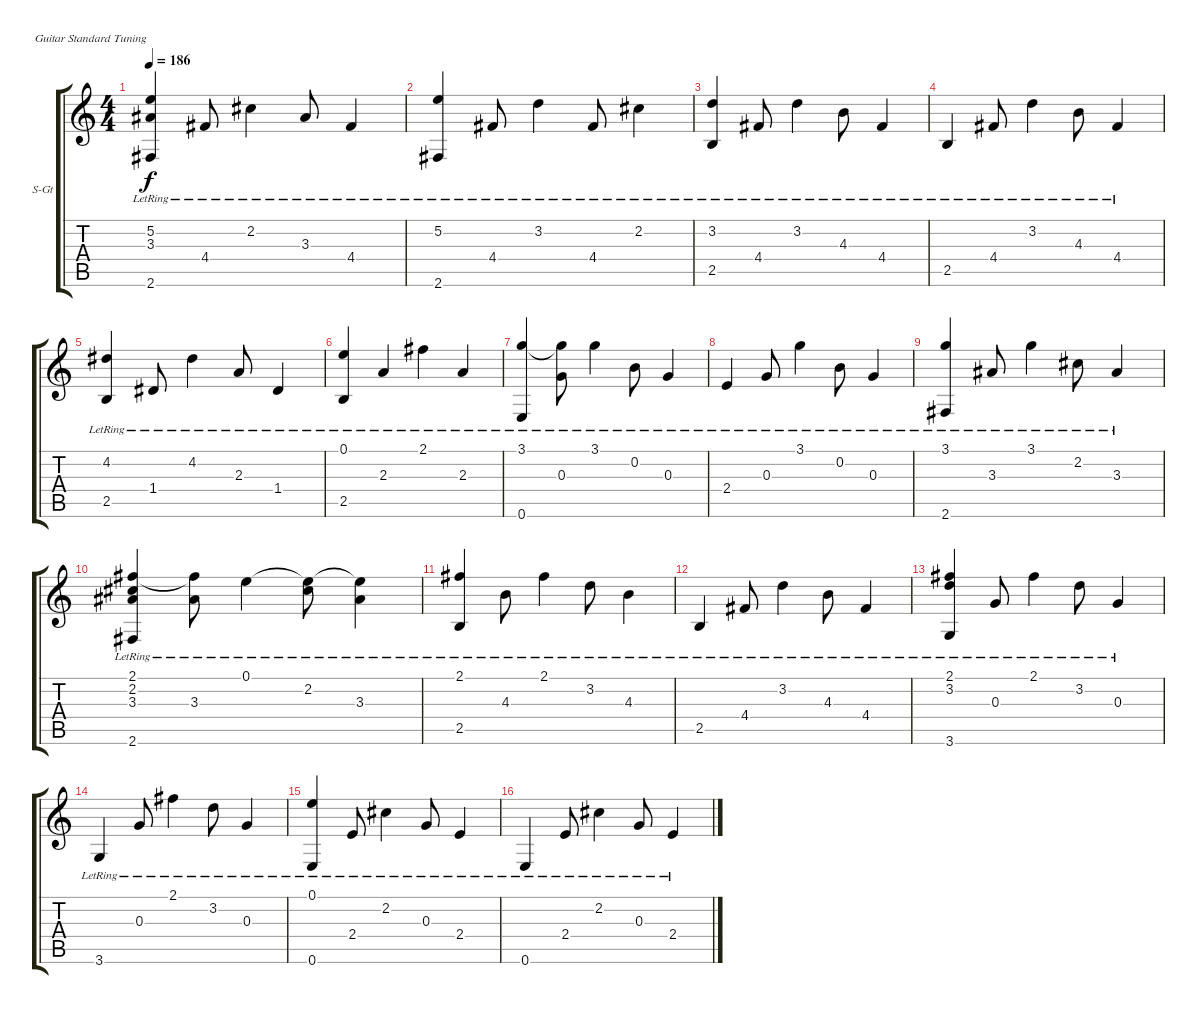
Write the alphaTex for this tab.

\defaultSystemsLayout 4
\bracketExtendMode groupsimilarinstruments
\firstSystemTrackNameOrientation horizontal
\otherSystemsTrackNameOrientation horizontal
\track ("Acoustic Guitar (Fingerstyle)" "S-Gt") {instrument acousticguitarsteel}
\staff {score tabs}
\tuning (E4 B3 G3 D3 A2 E2)
\ts (4 4)
\tempo 186
\clef g2
\ks c
(2.6{lr} 5.2 3.3).4{dy f} 4.4{lr}.8 2.2{lr}.4 3.3{lr}.8 4.4{lr}.4 |
(2.6{lr} 5.2{lr}).4 4.4{lr}.8 3.2{lr}.4 4.4{lr}.8 2.2{lr}.4 |
(2.5{lr} 3.2{lr}).4 4.4{lr}.8 3.2{lr}.4 4.3{lr}.8 4.4{lr}.4 |
2.5{lr}.4 4.4{lr}.8 3.2{lr}.4 4.3{lr}.8 4.4{lr}.4 |
(2.5{lr} 4.2).4 1.4{lr}.8 4.2{lr}.4 2.3{lr}.8 1.4{lr}.4 |
(2.5{lr} 0.1).4 2.3{lr}.4 2.1{lr}.4 2.3{lr}.4 |
(0.6{lr} 3.1{lr}).4 (3.1{lr t} 0.3{lr}).8 3.1{lr}.4 0.2{lr}.8 0.3{lr}.4 |
2.4{lr}.4 0.3{lr}.8 3.1{lr}.4 0.2{lr}.8 0.3{lr}.4 |
(2.6{lr} 3.1{lr}).4 3.3{lr}.8 3.1{lr}.4 2.2{lr}.8 3.3{lr}.4 |
(2.6{lr} 2.1{lr} 2.2{lr} 3.3{lr}).4 (2.1{lr t} 3.3{lr}).8 0.1{lr}.4 (0.1{lr t} 2.2{lr}).8 (0.1{lr t} 3.3{lr}).4 |
(2.5{lr} 2.1{lr}).4 4.3{lr}.8 2.1{lr}.4 3.2{lr}.8 4.3{lr}.4 |
2.5{lr}.4 4.4{lr}.8 3.2{lr}.4 4.3{lr}.8 4.4{lr}.4 |
(3.6{lr} 2.1{lr} 3.2{lr}).4 0.3{lr}.8 2.1{lr}.4 3.2{lr}.8 0.3{lr}.4 |
3.6{lr}.4 0.3{lr}.8 2.1{lr}.4 3.2{lr}.8 0.3{lr}.4 |
(0.6{lr} 0.1).4 2.4{lr}.8 2.2{lr}.4 0.3{lr}.8 2.4{lr}.4 |
0.6{lr}.4 2.4{lr}.8 2.2{lr}.4 0.3{lr}.8 2.4{lr}.4
